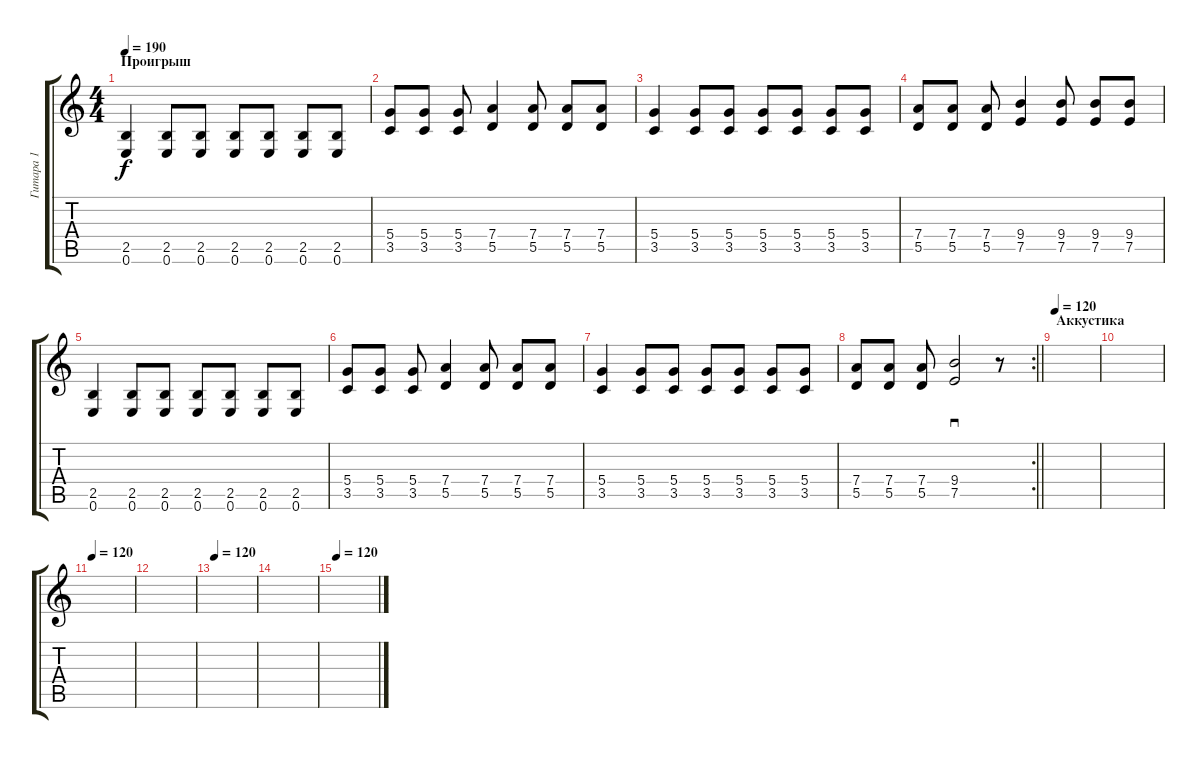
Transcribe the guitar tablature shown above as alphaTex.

\track ("Гитара 1" "Гитара 1") {instrument distortionguitar}
\staff {score tabs}
\tuning (E4 B3 G3 D3 A2 E2) {hide}
\ts (4 4)
\section ("" "Проигрыш")
\tempo 190
\clef g2
\ks c
(2.5 0.6).4{dy f} (2.5 0.6).8 (2.5 0.6).8 (2.5 0.6).8 (2.5 0.6).8 (2.5 0.6).8 (2.5 0.6).8 |
(5.4 3.5).8 (5.4 3.5).8 (5.4 3.5).8 (7.4 5.5).4 (7.4 5.5).8 (7.4 5.5).8 (7.4 5.5).8 |
(5.4 3.5).4 (5.4 3.5).8 (5.4 3.5).8 (5.4 3.5).8 (5.4 3.5).8 (5.4 3.5).8 (5.4 3.5).8 |
(7.4 5.5).8 (7.4 5.5).8 (7.4 5.5).8 (9.4 7.5).4 (9.4 7.5).8 (9.4 7.5).8 (9.4 7.5).8 |
(2.5 0.6).4 (2.5 0.6).8 (2.5 0.6).8 (2.5 0.6).8 (2.5 0.6).8 (2.5 0.6).8 (2.5 0.6).8 |
(5.4 3.5).8 (5.4 3.5).8 (5.4 3.5).8 (7.4 5.5).4 (7.4 5.5).8 (7.4 5.5).8 (7.4 5.5).8 |
(5.4 3.5).4 (5.4 3.5).8 (5.4 3.5).8 (5.4 3.5).8 (5.4 3.5).8 (5.4 3.5).8 (5.4 3.5).8 |
\rc 2
\barLineRight lightlight
(7.4 5.5).8 (7.4 5.5).8 (7.4 5.5).8 (9.4 7.5).2{sd} r.8 |
\section ("" "Аккустика")
\tempo 120
|
|
\tempo 120
|
|
\tempo 120
|
|
\tempo 120
